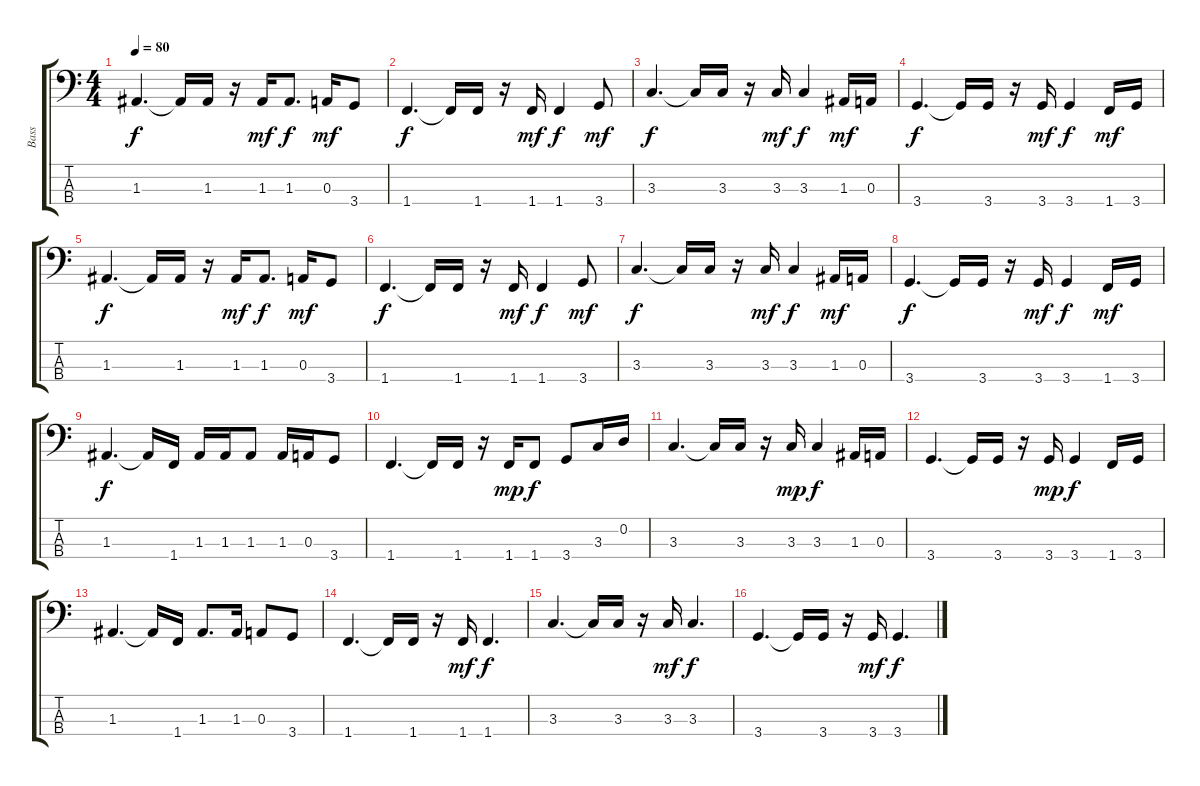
\track ("Bass" "Bass") {instrument acousticbass}
\staff {score tabs}
\tuning (G2 D2 A1 E1) {hide}
\ts (4 4)
\tempo 80
\clef f4
\ks c
1.3.4{d dy f} 1.3{t}.16 1.3.16 r.16 1.3.16{dy mf} 1.3.8{d dy f} 0.3.16{dy mf} 3.4.8 |
1.4.4{d dy f} 1.4{t}.16 1.4.16 r.16 1.4.16{dy mf} 1.4.4{dy f} 3.4.8{dy mf} |
3.3.4{d dy f} 3.3{t}.16 3.3.16 r.16 3.3.16{dy mf} 3.3.4{dy f} 1.3.16{dy mf} 0.3.16 |
3.4.4{d dy f} 3.4{t}.16 3.4.16 r.16 3.4.16{dy mf} 3.4.4{dy f} 1.4.16{dy mf} 3.4.16 |
1.3.4{d dy f} 1.3{t}.16 1.3.16 r.16 1.3.16{dy mf} 1.3.8{d dy f} 0.3.16{dy mf} 3.4.8 |
1.4.4{d dy f} 1.4{t}.16 1.4.16 r.16 1.4.16{dy mf} 1.4.4{dy f} 3.4.8{dy mf} |
3.3.4{d dy f} 3.3{t}.16 3.3.16 r.16 3.3.16{dy mf} 3.3.4{dy f} 1.3.16{dy mf} 0.3.16 |
3.4.4{d dy f} 3.4{t}.16 3.4.16 r.16 3.4.16{dy mf} 3.4.4{dy f} 1.4.16{dy mf} 3.4.16 |
1.3.4{d dy f} 1.3{t}.16 1.4.16 1.3.16 1.3.16 1.3.8 1.3.16 0.3.16 3.4.8 |
1.4.4{d} 1.4{t}.16 1.4.16 r.16 1.4.16{dy mp} 1.4.8{dy f} 3.4.8 3.3.16 0.2.16 |
3.3.4{d} 3.3{t}.16 3.3.16 r.16 3.3.16{dy mp} 3.3.4{dy f} 1.3.16 0.3.16 |
3.4.4{d} 3.4{t}.16 3.4.16 r.16 3.4.16{dy mp} 3.4.4{dy f} 1.4.16 3.4.16 |
1.3.4{d} 1.3{t}.16 1.4.16 1.3.8{d} 1.3.16 0.3.8 3.4.8 |
1.4.4{d} 1.4{t}.16 1.4.16 r.16 1.4.16{dy mf} 1.4.4{d dy f} |
3.3.4{d} 3.3{t}.16 3.3.16 r.16 3.3.16{dy mf} 3.3.4{d dy f} |
3.4.4{d} 3.4{t}.16 3.4.16 r.16 3.4.16{dy mf} 3.4.4{d dy f}
